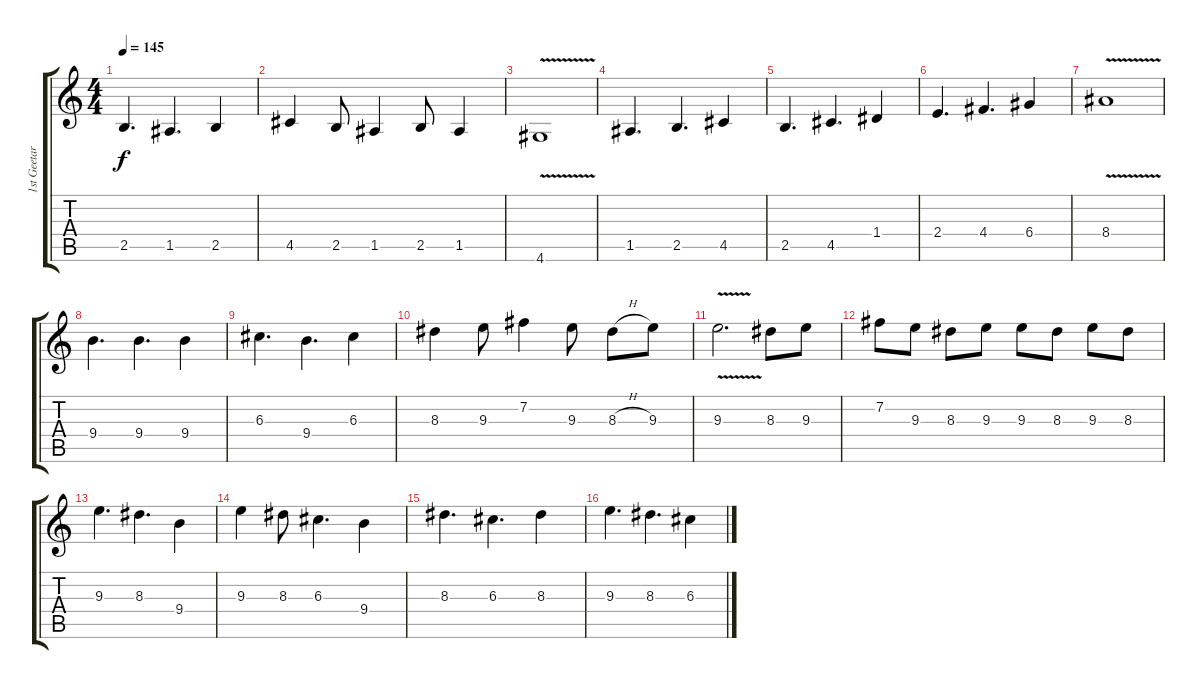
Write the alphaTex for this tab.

\track ("1st Geetar" "1st Geetar") {instrument overdrivenguitar}
\staff {score tabs}
\tuning (E4 B3 G3 D3 A2 E2) {hide}
\ts (4 4)
\tempo 145
\clef g2
\ks c
2.5.4{d dy f} 1.5.4{d} 2.5.4 |
4.5.4 2.5.8 1.5.4 2.5.8 1.5.4 |
4.6{v}.1 |
1.5.4{d} 2.5.4{d} 4.5.4 |
2.5.4{d} 4.5.4{d} 1.4.4 |
2.4.4{d} 4.4.4{d} 6.4.4 |
8.4{v}.1 |
9.4.4{d} 9.4.4{d} 9.4.4 |
6.3.4{d} 9.4.4{d} 6.3.4 |
8.3.4 9.3.8 7.2.4 9.3.8 8.3{h}.8 9.3.8 |
9.3{v}.2{d} 8.3.8 9.3.8 |
7.2.8 9.3.8 8.3.8 9.3.8 9.3.8 8.3.8 9.3.8 8.3.8 |
9.3.4{d} 8.3.4{d} 9.4.4 |
9.3.4 8.3.8 6.3.4{d} 9.4.4 |
8.3.4{d} 6.3.4{d} 8.3.4 |
9.3.4{d} 8.3.4{d} 6.3.4
